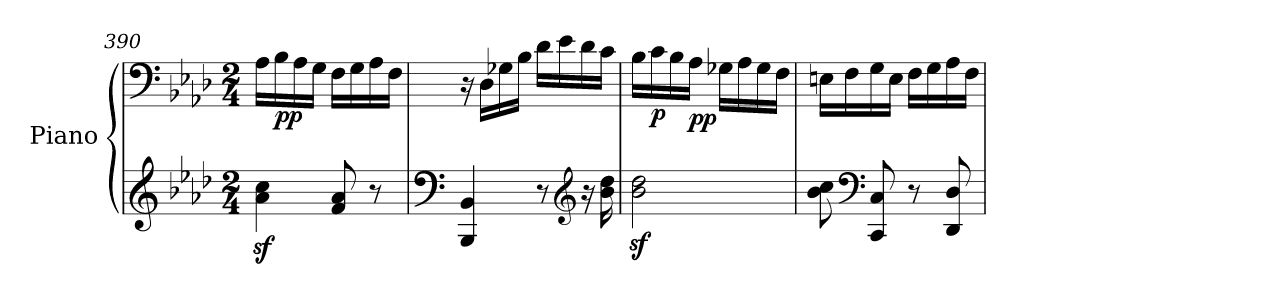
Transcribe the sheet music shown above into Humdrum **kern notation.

**kern	**kern	**dynam
*part1	*part1	*part1
*staff2	*staff1	*staff1/2
*I"Piano	*	*
*I'Pno.	*	*
!!LO:LB:g=z
*clefG2	*clefF4	*
*k[b-e-a-d-]	*k[b-e-a-d-]	*
*M2/4	*M2/4	*
=390	=390	=390
4a-\z< 4cc\z<	16A-\LL	.
!	!	!LO:DY:b
.	16B-\	pp
.	16A-\	.
.	16G\JJ	.
8f/ 8a-/	16F\LL	.
.	16G\	.
8r	16A-\	.
.	16F\JJ	.
=391	=391	=391
*clefF4	*	*
4BBB-/ 4BB-/	16r	.
.	16D-\LL	.
.	16G-X\	.
.	16B-\JJ	.
8r	16d-\LL	.
.	16e-\	.
*clefG2	*	*
16r	16d-\	.
16b-\ 16dd-\	16c\JJ	.
=392	=392	=392
2b-\z< 2dd-\z<	16B-\LL	.
!	!	!LO:DY:b
.	16c\	p
.	16B-\	.
!	!	!LO:DY:b
.	16A-\JJ	pp
.	16G-X\LL	.
.	16A-\	.
.	16G-\	.
.	16F\JJ	.
=393	=393	=393
8b-\ 8cc\	16En\LL	.
.	16F\	.
*clefF4	*	*
8CC/ 8C/	16G\	.
.	16E\JJ	.
8r	16F\LL	.
.	16G\	.
8DD-/ 8D-/	16A-\	.
.	16F\JJ	.
=	=	=
*-	*-	*-
